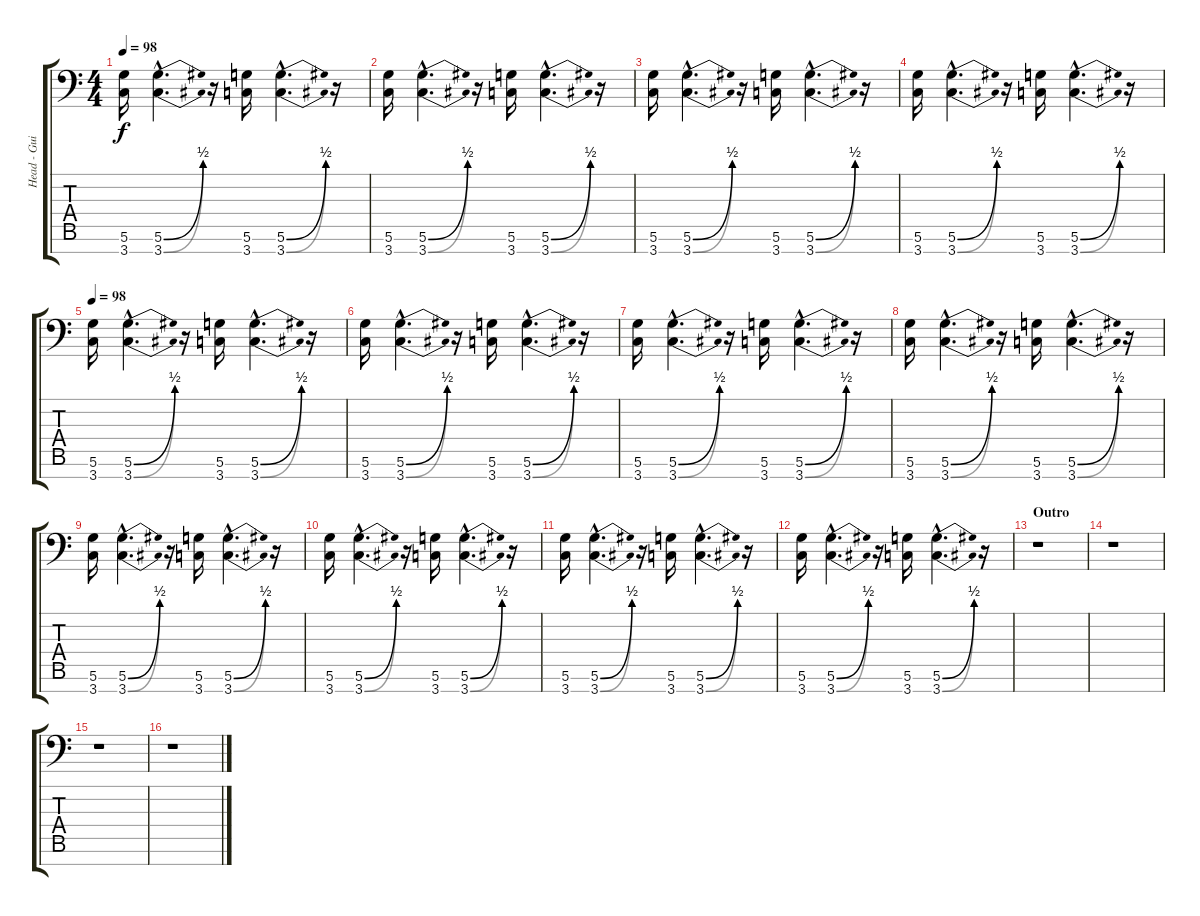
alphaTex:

\track ("Head - Guitar" "Head - Gui") {instrument distortionguitar}
\staff {score tabs}
\tuning (D4 A3 F3 C3 G2 D2 A1) {hide}
\ts (4 4)
\tempo 98
\clef f4
\ks c
(5.6 3.7).16{dy f} (5.6{be (bend 0 0 60 2) hac} 3.7{be (bend 0 0 60 2) hac}).4{d} r.16 (5.6 3.7).16 (5.6{be (bend 0 0 60 2) hac} 3.7{be (bend 0 0 60 2) hac}).4{d} r.16 |
(5.6 3.7).16 (5.6{be (bend 0 0 60 2) hac} 3.7{be (bend 0 0 60 2) hac}).4{d} r.16 (5.6 3.7).16 (5.6{be (bend 0 0 60 2) hac} 3.7{be (bend 0 0 60 2) hac}).4{d} r.16 |
(5.6 3.7).16 (5.6{be (bend 0 0 60 2) hac} 3.7{be (bend 0 0 60 2) hac}).4{d} r.16 (5.6 3.7).16 (5.6{be (bend 0 0 60 2) hac} 3.7{be (bend 0 0 60 2) hac}).4{d} r.16 |
(5.6 3.7).16 (5.6{be (bend 0 0 60 2) hac} 3.7{be (bend 0 0 60 2) hac}).4{d} r.16 (5.6 3.7).16 (5.6{be (bend 0 0 60 2) hac} 3.7{be (bend 0 0 60 2) hac}).4{d} r.16 |
\tempo 98
(5.6 3.7).16{volume 10 instrument distortionguitar} (5.6{be (bend 0 0 60 2) hac} 3.7{be (bend 0 0 60 2) hac}).4{d} r.16 (5.6 3.7).16 (5.6{be (bend 0 0 60 2) hac} 3.7{be (bend 0 0 60 2) hac}).4{d} r.16 |
(5.6 3.7).16 (5.6{be (bend 0 0 60 2) hac} 3.7{be (bend 0 0 60 2) hac}).4{d} r.16 (5.6 3.7).16 (5.6{be (bend 0 0 60 2) hac} 3.7{be (bend 0 0 60 2) hac}).4{d} r.16 |
(5.6 3.7).16 (5.6{be (bend 0 0 60 2) hac} 3.7{be (bend 0 0 60 2) hac}).4{d} r.16 (5.6 3.7).16 (5.6{be (bend 0 0 60 2) hac} 3.7{be (bend 0 0 60 2) hac}).4{d} r.16 |
(5.6 3.7).16 (5.6{be (bend 0 0 60 2) hac} 3.7{be (bend 0 0 60 2) hac}).4{d} r.16 (5.6 3.7).16 (5.6{be (bend 0 0 60 2) hac} 3.7{be (bend 0 0 60 2) hac}).4{d} r.16 |
(5.6 3.7).16 (5.6{be (bend 0 0 60 2) hac} 3.7{be (bend 0 0 60 2) hac}).4{d} r.16 (5.6 3.7).16 (5.6{be (bend 0 0 60 2) hac} 3.7{be (bend 0 0 60 2) hac}).4{d} r.16 |
(5.6 3.7).16 (5.6{be (bend 0 0 60 2) hac} 3.7{be (bend 0 0 60 2) hac}).4{d} r.16 (5.6 3.7).16 (5.6{be (bend 0 0 60 2) hac} 3.7{be (bend 0 0 60 2) hac}).4{d} r.16 |
(5.6 3.7).16 (5.6{be (bend 0 0 60 2) hac} 3.7{be (bend 0 0 60 2) hac}).4{d} r.16 (5.6 3.7).16 (5.6{be (bend 0 0 60 2) hac} 3.7{be (bend 0 0 60 2) hac}).4{d} r.16 |
(5.6 3.7).16 (5.6{be (bend 0 0 60 2) hac} 3.7{be (bend 0 0 60 2) hac}).4{d} r.16 (5.6 3.7).16 (5.6{be (bend 0 0 60 2) hac} 3.7{be (bend 0 0 60 2) hac}).4{d} r.16 |
\section ("" "Outro")
r.1 |
r.1 |
r.1 |
r.1
